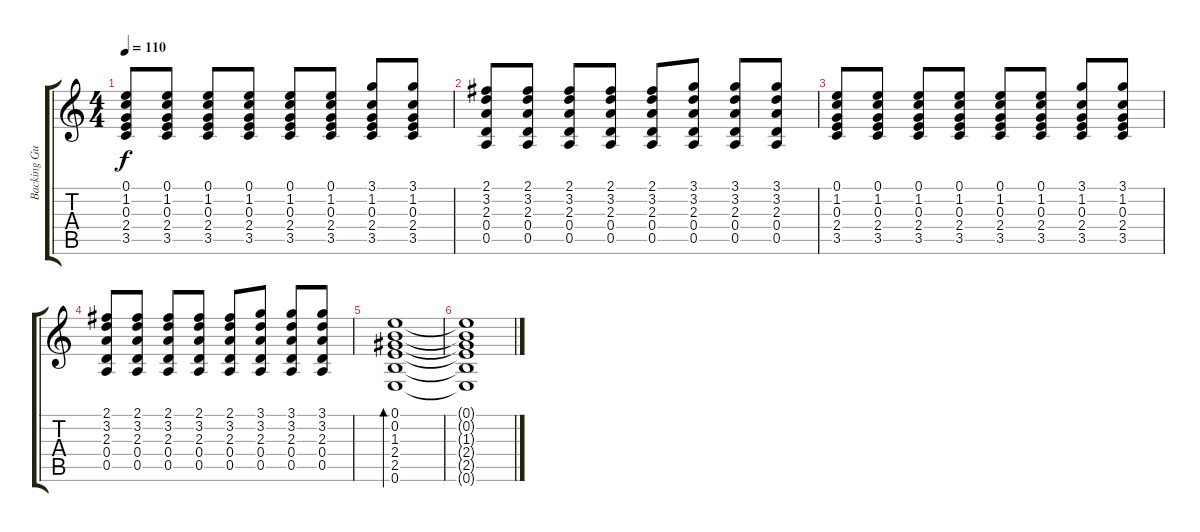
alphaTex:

\track ("Backing Guitar (Acoustic)" "Backing Gu") {instrument acousticguitarsteel}
\staff {score tabs}
\tuning (E4 B3 G3 D3 A2 E2) {hide}
\ts (4 4)
\tempo 110
\clef g2
\ks c
(0.1 1.2 0.3 2.4 3.5).8{dy f} (0.1 1.2 0.3 2.4 3.5).8 (0.1 1.2 0.3 2.4 3.5).8 (0.1 1.2 0.3 2.4 3.5).8 (0.1 1.2 0.3 2.4 3.5).8 (0.1 1.2 0.3 2.4 3.5).8 (3.1 1.2 0.3 2.4 3.5).8 (3.1 1.2 0.3 2.4 3.5).8 |
(2.1 3.2 2.3 0.4 0.5).8 (2.1 3.2 2.3 0.4 0.5).8 (2.1 3.2 2.3 0.4 0.5).8 (2.1 3.2 2.3 0.4 0.5).8 (2.1 3.2 2.3 0.4 0.5).8 (3.1 3.2 2.3 0.4 0.5).8 (3.1 3.2 2.3 0.4 0.5).8 (3.1 3.2 2.3 0.4 0.5).8 |
(0.1 1.2 0.3 2.4 3.5).8 (0.1 1.2 0.3 2.4 3.5).8 (0.1 1.2 0.3 2.4 3.5).8 (0.1 1.2 0.3 2.4 3.5).8 (0.1 1.2 0.3 2.4 3.5).8 (0.1 1.2 0.3 2.4 3.5).8 (3.1 1.2 0.3 2.4 3.5).8 (3.1 1.2 0.3 2.4 3.5).8 |
(2.1 3.2 2.3 0.4 0.5).8 (2.1 3.2 2.3 0.4 0.5).8 (2.1 3.2 2.3 0.4 0.5).8 (2.1 3.2 2.3 0.4 0.5).8 (2.1 3.2 2.3 0.4 0.5).8 (3.1 3.2 2.3 0.4 0.5).8 (3.1 3.2 2.3 0.4 0.5).8 (3.1 3.2 2.3 0.4 0.5).8 |
(0.1 0.2 1.3 2.4 2.5 0.6).1{bd 60} |
(0.1{t} 0.2{t} 1.3{t} 2.4{t} 2.5{t} 0.6{t}).1
